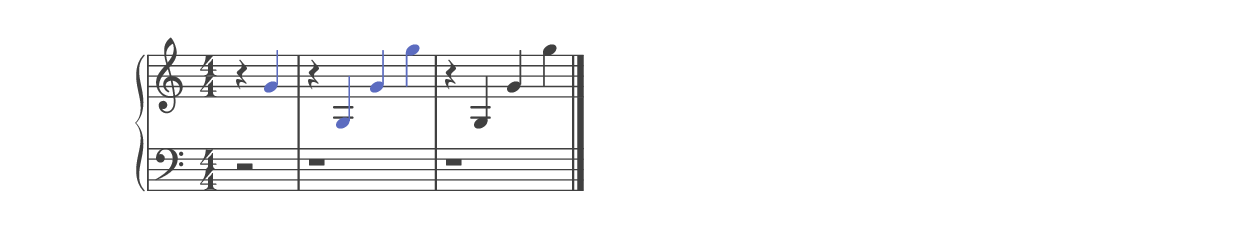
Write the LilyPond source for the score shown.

%% ----------------------------------------------------------------------------
%% Generated on: 2018 December 27
%% Note Name: G4
%% Octave: 4
%% Clef: treble
%% Filename: 082-47-4-treble-G4
%% ----------------------------------------------------------------------------

\version "2.19.82"

\include "../piano_note_colors.ly"

\header {
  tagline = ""
}

upper = {
  \clef treble
  \numericTimeSignature
  \override NoteHead.color = #colorized-note
  \override Stem.color = #colorized-note
  \override Accidental.color = #colorized-note
  % treble note in color
  r4 g'4
  % treble octave in color
  r4 g4 g'4 g''4
  \override NoteHead.color = #default-black
  \override Stem.color = #default-black
  \override Accidental.color = #default-black
  % treble octave repeat in black
  r4 g4 g'4 g''4
  \bar "|."
}

lower = {
  \clef bass
  \numericTimeSignature
  \override NoteHead.color = #colorized-note
  \override Stem.color = #colorized-note
  \override Accidental.color = #colorized-note
  % bass note in color
  r2
  % bass octave in color
  r1
  \override NoteHead.color = #default-black
  \override Stem.color = #default-black
  \override Accidental.color = #default-black
  % bass octave repeat in black
  r1
}

\score {
  \new PianoStaff <<
    \context Score
    \applyContext #(override-color-for-all-grobs default-black)
    \time 4/4
    \partial 2
    \new Staff = upper { \upper }
    \new Staff = lower { \lower }
  >>
  \layout { }
  \midi { }
}